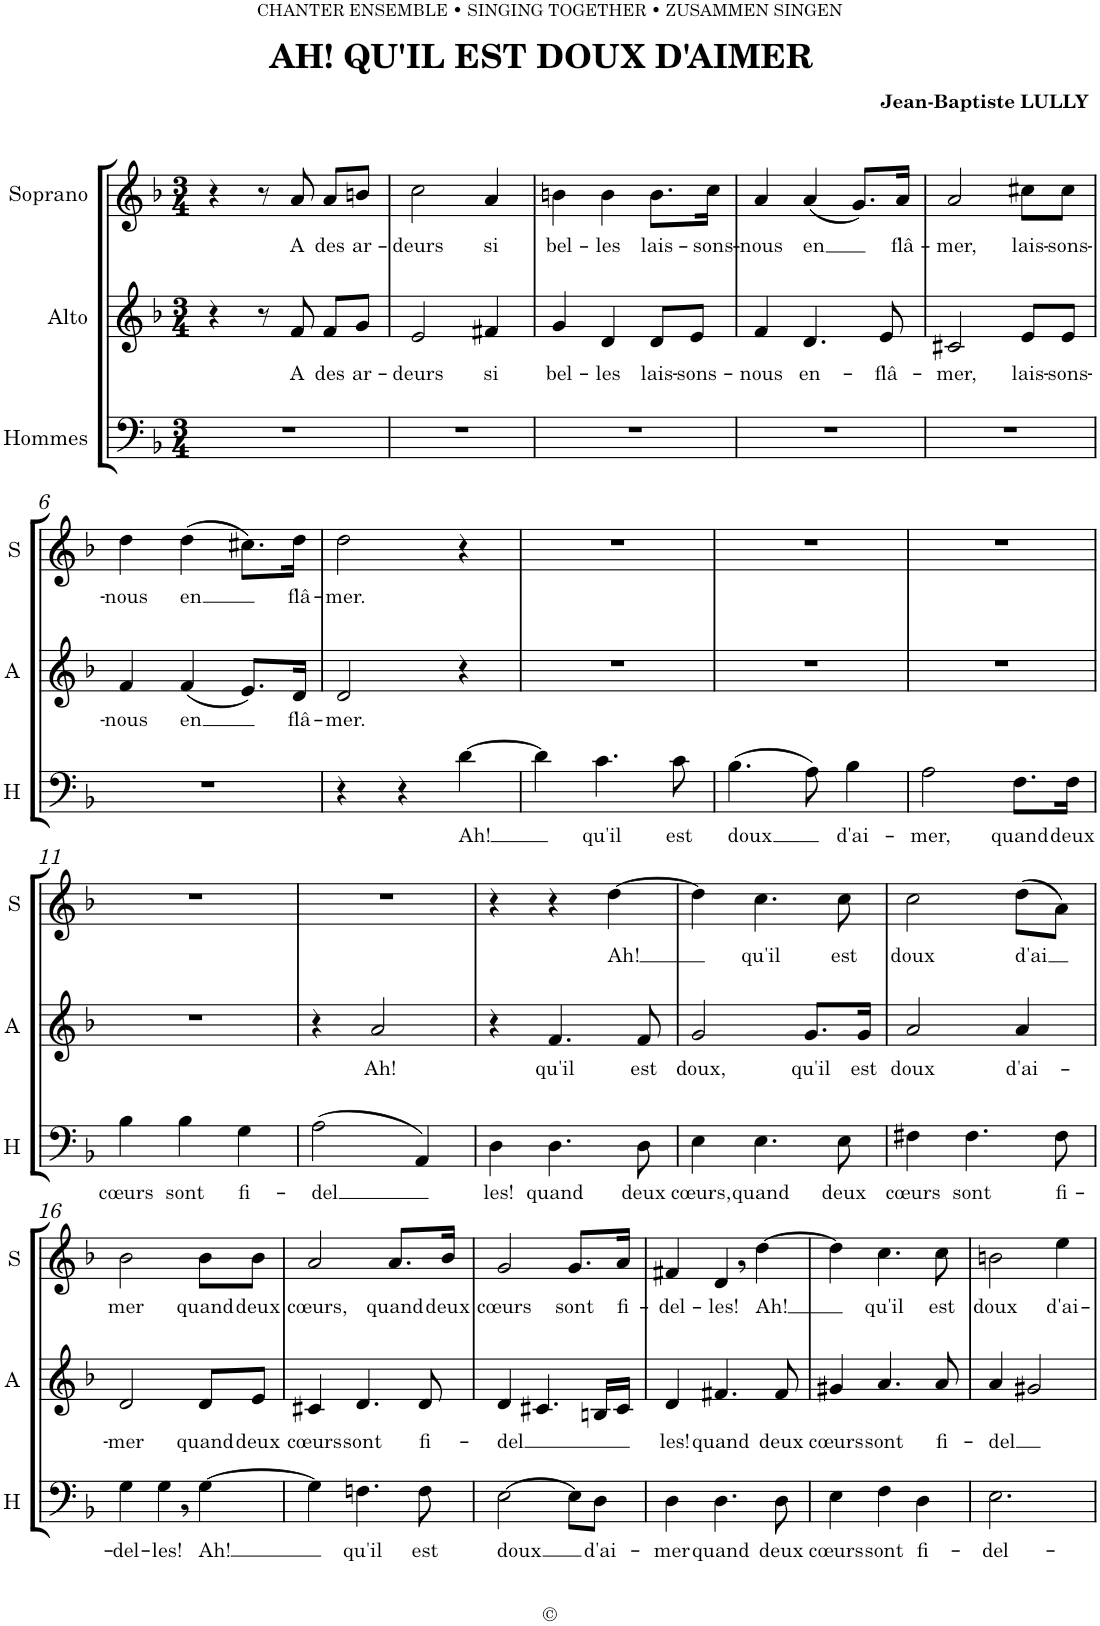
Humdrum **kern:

**kern	**text	**kern	**text	**kern	**text
*part3	*part3	*part2	*part2	*part1	*part1
*staff3	*staff3	*staff2	*staff2	*staff1	*staff1
*I"Hommes	*	*I"Alto	*	*I"Soprano	*
*I'H	*	*I'A	*	*I'S	*
*clefF4	*	*clefG2	*	*clefG2	*
*k[b-]	*	*k[b-]	*	*k[b-]	*
*d:	*	*d:	*	*d:	*
*M3/4	*	*M3/4	*	*M3/4	*
=1	=1	=1	=1	=1	=1
2.r	.	4r	.	4r	.
.	.	8r	.	8r	.
!	!	!	!LO:LY:b	!	!LO:LY:b
.	.	8f/	A	8a/	A
!	!	!	!LO:LY:b	!	!LO:LY:b
.	.	8f/L	des	8a/L	des
!	!	!	!LO:LY:b	!	!LO:LY:b
.	.	8g/J	ar-	8bn/J	ar-
=2	=2	=2	=2	=2	=2
!	!	!	!LO:LY:b	!	!LO:LY:b
2.r	.	2e/	-deurs	2cc\	-deurs
!	!	!	!LO:LY:b	!	!LO:LY:b
.	.	4f#X/	si	4a/	si
=3	=3	=3	=3	=3	=3
!	!	!	!LO:LY:b	!	!LO:LY:b
2.r	.	4g/	bel-	4bn\	bel-
!	!	!	!LO:LY:b	!	!LO:LY:b
.	.	4d/	-les	4b\	-les
!	!	!	!LO:LY:b	!	!LO:LY:b
.	.	8d/L	lais-	8.b\L	lais-
!	!	!	!LO:LY:b	!	!
.	.	8e/J	-sons-	.	.
!	!	!	!	!	!LO:LY:b
.	.	.	.	16cc\Jk	-sons-
=4	=4	=4	=4	=4	=4
!	!	!	!LO:LY:b	!	!LO:LY:b
2.r	.	4f/	-nous	4a/	-nous
!	!	!	!LO:LY:b	!	!LO:LY:b
.	.	4.d/	en-	(<4a/	en
.	.	.	.	8.g/L)	.
!	!	!	!LO:LY:b	!	!
.	.	8e/	-flâ-	.	.
!	!	!	!	!	!LO:LY:b
.	.	.	.	16a/Jk	flâ-
=5	=5	=5	=5	=5	=5
!	!	!	!LO:LY:b	!	!LO:LY:b
2.r	.	2c#X/	-mer,	2a/	-mer,
!	!	!	!LO:LY:b	!	!LO:LY:b
.	.	8e/L	lais-	8cc#X\L	lais-
!	!	!	!LO:LY:b	!	!LO:LY:b
.	.	8e/J	-sons-	8cc#\J	-sons-
!!LO:LB:g=z
=6	=6	=6	=6	=6	=6
!	!	!	!LO:LY:b	!	!LO:LY:b
2.r	.	4f/	-nous	4dd\	-nous
!	!	!	!LO:LY:b	!	!LO:LY:b
.	.	(<4f/	en	(>4dd\	en
.	.	8.e/L)	.	8.cc#X\L)	.
!	!	!	!LO:LY:b	!	!LO:LY:b
.	.	16d/Jk	flâ-	16dd\Jk	flâ-
=7	=7	=7	=7	=7	=7
!	!	!	!LO:LY:b	!	!LO:LY:b
4r	.	2d/	-mer.	2dd\	-mer.
4r	.	.	.	.	.
!	!LO:LY:b	!	!	!	!
[4d\	Ah!	4r	.	4r	.
=8	=8	=8	=8	=8	=8
4d\]	.	2.r	.	2.r	.
!	!LO:LY:b	!	!	!	!
4.c\	qu'il	.	.	.	.
!	!LO:LY:b	!	!	!	!
8c\	est	.	.	.	.
=9	=9	=9	=9	=9	=9
!	!LO:LY:b	!	!	!	!
(>4.B-\	doux	2.r	.	2.r	.
8A\)	.	.	.	.	.
!	!LO:LY:b	!	!	!	!
4B-\	d'ai-	.	.	.	.
=10	=10	=10	=10	=10	=10
!	!LO:LY:b	!	!	!	!
2A\	-mer,	2.r	.	2.r	.
!	!LO:LY:b	!	!	!	!
8.F\L	quand	.	.	.	.
!	!LO:LY:b	!	!	!	!
16F\Jk	deux	.	.	.	.
!!LO:LB:g=z
=11	=11	=11	=11	=11	=11
!	!LO:LY:b	!	!	!	!
4B-\	cœurs	2.r	.	2.r	.
!	!LO:LY:b	!	!	!	!
4B-\	sont	.	.	.	.
!	!LO:LY:b	!	!	!	!
4G\	fi-	.	.	.	.
=12	=12	=12	=12	=12	=12
!	!LO:LY:b	!	!	!	!
(>2A\	-del	4r	.	2.r	.
!	!	!	!LO:LY:b	!	!
.	.	2a/	Ah!	.	.
4AA/)	.	.	.	.	.
=13	=13	=13	=13	=13	=13
!	!LO:LY:b	!	!	!	!
4D\	les!	4r	.	4r	.
!	!LO:LY:b	!	!LO:LY:b	!	!
4.D\	quand	4.f/	qu'il	4r	.
!	!	!	!	!	!LO:LY:b
.	.	.	.	[4dd\	Ah!
!	!LO:LY:b	!	!LO:LY:b	!	!
8D\	deux	8f/	est	.	.
=14	=14	=14	=14	=14	=14
!	!LO:LY:b	!	!LO:LY:b	!	!
4E\	cœurs,	2g/	doux,	4dd\]	.
!	!LO:LY:b	!	!	!	!LO:LY:b
4.E\	quand	.	.	4.cc\	qu'il
!	!	!	!LO:LY:b	!	!
.	.	8.g/L	qu'il	.	.
!	!LO:LY:b	!	!	!	!LO:LY:b
8E\	deux	.	.	8cc\	est
!	!	!	!LO:LY:b	!	!
.	.	16g/Jk	est	.	.
=15	=15	=15	=15	=15	=15
!	!LO:LY:b	!	!LO:LY:b	!	!LO:LY:b
4F#X\	cœurs	2a/	doux	2cc\	doux
!	!LO:LY:b	!	!	!	!
4.F#\	sont	.	.	.	.
!	!	!	!LO:LY:b	!	!LO:LY:b
.	.	4a/	d'ai-	(>8dd\L	d'ai
!	!LO:LY:b	!	!	!	!
8F#\	fi-	.	.	8a\J)	.
!!LO:LB:g=z
=16	=16	=16	=16	=16	=16
!	!LO:LY:b	!	!LO:LY:b	!	!LO:LY:b
4G\	-del-	2d/	-mer	2b-\	mer
!	!LO:LY:b	!	!	!	!
4G,<\	-les!	.	.	.	.
!	!LO:LY:b	!	!LO:LY:b	!	!LO:LY:b
[4G\	Ah!	8d/L	quand	8b-\L	quand
!	!	!	!LO:LY:b	!	!LO:LY:b
.	.	8e/J	deux	8b-\J	deux
=17	=17	=17	=17	=17	=17
!	!	!	!LO:LY:b	!	!LO:LY:b
4G\]	.	4c#X/	cœurs	2a/	cœurs,
!	!LO:LY:b	!	!LO:LY:b	!	!
4.Fn\	qu'il	4.d/	sont	.	.
!	!	!	!	!	!LO:LY:b
.	.	.	.	8.a/L	quand
!	!LO:LY:b	!	!LO:LY:b	!	!
8F\	est	8d/	fi-	.	.
!	!	!	!	!	!LO:LY:b
.	.	.	.	16b-/Jk	deux
=18	=18	=18	=18	=18	=18
!	!LO:LY:b	!	!LO:LY:b	!	!LO:LY:b
[2E\	doux	4d/	-del	2g/	cœurs
.	.	4.c#X/	.	.	.
!	!	!	!	!	!LO:LY:b
8E\L]	.	.	.	8.g/L	sont
!	!LO:LY:b	!	!	!	!
8D\J	d'ai-	16Bn/LL	.	.	.
!	!	!	!	!	!LO:LY:b
.	.	16c#/JJ	.	16a/Jk	fi-
=19	=19	=19	=19	=19	=19
!	!LO:LY:b	!	!LO:LY:b	!	!LO:LY:b
4D\	-mer	4d/	les!	4f#X/	-del-
!	!LO:LY:b	!	!LO:LY:b	!	!LO:LY:b
4.D\	quand	4.f#X/	quand	4d,</	-les!
!	!	!	!	!	!LO:LY:b
.	.	.	.	[4dd\	Ah!
!	!LO:LY:b	!	!LO:LY:b	!	!
8D\	deux	8f#/	deux	.	.
=20	=20	=20	=20	=20	=20
!	!LO:LY:b	!	!LO:LY:b	!	!
4E\	cœurs	4g#X/	cœurs	4dd\]	.
!	!LO:LY:b	!	!LO:LY:b	!	!LO:LY:b
4F\	sont	4.a/	sont	4.cc\	qu'il
!	!LO:LY:b	!	!	!	!
4D\	fi-	.	.	.	.
!	!	!	!LO:LY:b	!	!LO:LY:b
.	.	8a/	fi-	8cc\	est
=21	=21	=21	=21	=21	=21
!	!LO:LY:b	!	!LO:LY:b	!	!LO:LY:b
2.E\	-del-	4a/	-del	2bn\	doux
.	.	2g#X/	.	.	.
!	!	!	!	!	!LO:LY:b
.	.	.	.	4ee\	d'ai-
=	=	=	=	=	=
*-	*-	*-	*-	*-	*-
